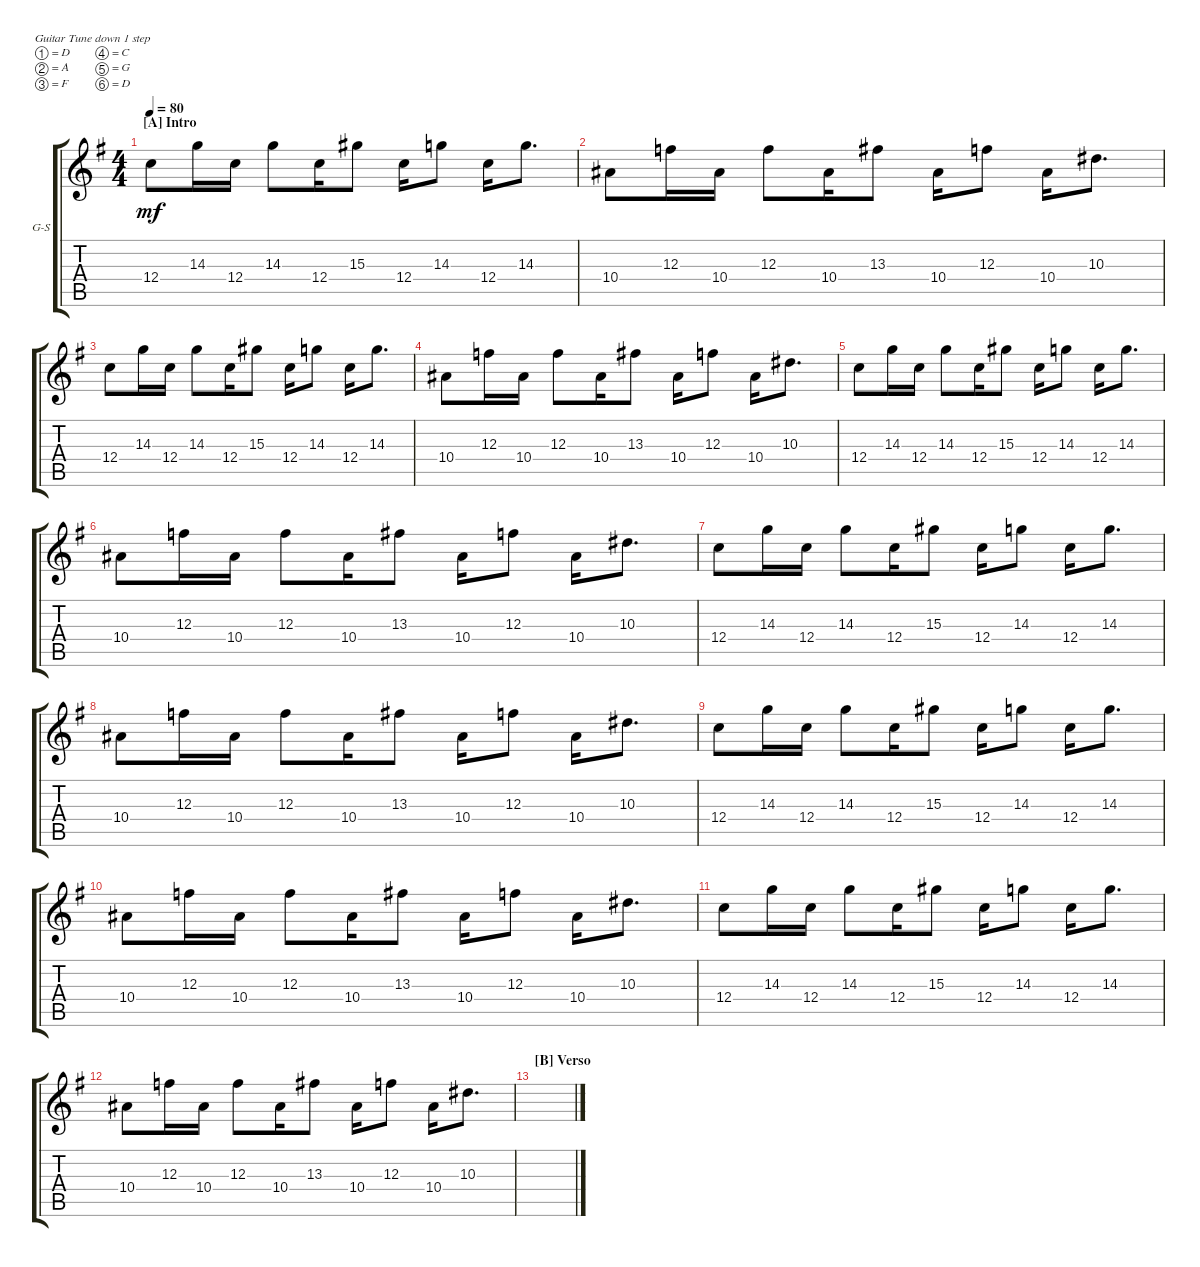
\defaultSystemsLayout 4
\bracketExtendMode groupsimilarinstruments
\firstSystemTrackNameOrientation horizontal
\otherSystemsTrackNameOrientation horizontal
\track ("Guitar Solo" "G-S") {multiBarRest instrument electricguitarclean}
\staff {score tabs}
\tuning (D4 A3 F3 C3 G2 D2)
\ts (4 4)
\section ("A" "Intro")
\tempo 80
\clef g2
\ks g
12.4.8{dy mf instrument electricguitarclean} 14.3.16 12.4.16 14.3.8 12.4.16 15.3.8 12.4.16 14.3.8 12.4.16 14.3.8{d} |
10.4.8 12.3.16 10.4.16 12.3.8 10.4.16 13.3.8 10.4.16 12.3.8 10.4.16 10.3.8{d} |
12.4.8 14.3.16 12.4.16 14.3.8 12.4.16 15.3.8 12.4.16 14.3.8 12.4.16 14.3.8{d} |
10.4.8 12.3.16 10.4.16 12.3.8 10.4.16 13.3.8 10.4.16 12.3.8 10.4.16 10.3.8{d} |
12.4.8 14.3.16 12.4.16 14.3.8 12.4.16 15.3.8 12.4.16 14.3.8 12.4.16 14.3.8{d} |
10.4.8 12.3.16 10.4.16 12.3.8 10.4.16 13.3.8 10.4.16 12.3.8 10.4.16 10.3.8{d} |
12.4.8 14.3.16 12.4.16 14.3.8 12.4.16 15.3.8 12.4.16 14.3.8 12.4.16 14.3.8{d} |
10.4.8 12.3.16 10.4.16 12.3.8 10.4.16 13.3.8 10.4.16 12.3.8 10.4.16 10.3.8{d} |
12.4.8 14.3.16 12.4.16 14.3.8 12.4.16 15.3.8 12.4.16 14.3.8 12.4.16 14.3.8{d} |
10.4.8 12.3.16 10.4.16 12.3.8 10.4.16 13.3.8 10.4.16 12.3.8 10.4.16 10.3.8{d} |
12.4.8 14.3.16 12.4.16 14.3.8 12.4.16 15.3.8 12.4.16 14.3.8 12.4.16 14.3.8{d} |
10.4.8 12.3.16 10.4.16 12.3.8 10.4.16 13.3.8 10.4.16 12.3.8 10.4.16 10.3.8{d} |
\section ("B" "Verso")
